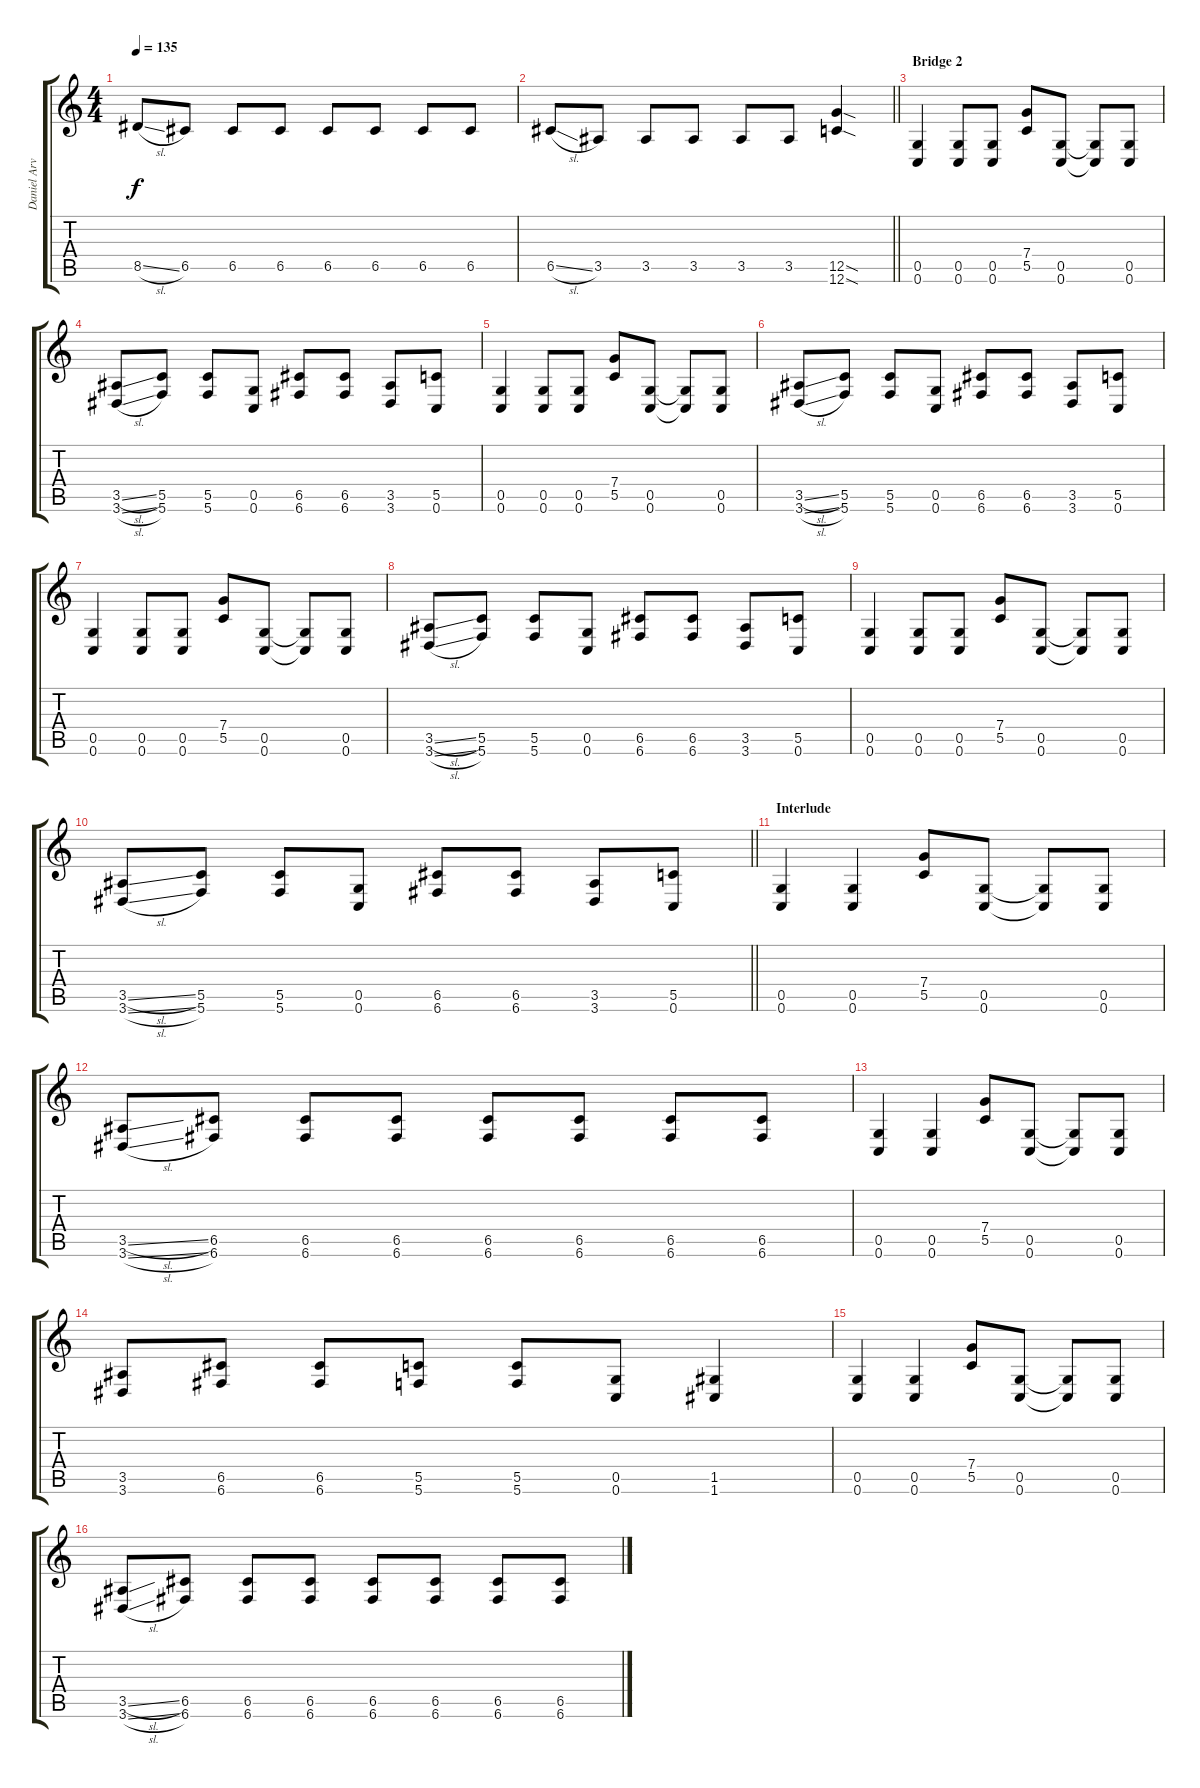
\track ("Daniel Arvidsson " "Daniel Arv") {instrument distortionguitar}
\staff {score tabs}
\tuning (D4 A3 F3 C3 G2 C2) {hide}
\ts (4 4)
\tempo 135
\clef g2
\ks c
8.5{sl}.8{dy f} 6.5.8 6.5.8 6.5.8 6.5.8 6.5.8 6.5.8 6.5.8 |
\barLineRight lightlight
6.5{sl}.8 3.5.8 3.5.8 3.5.8 3.5.8 3.5.8 (12.5{sod} 12.6{sod}).4 |
\section ("" "Bridge 2")
(0.5 0.6).4 (0.5 0.6).8 (0.5 0.6).8 (7.4 5.5).8 (0.5 0.6).8 (0.5{t} 0.6{t}).8 (0.5 0.6).8 |
(3.5{sl} 3.6{sl}).8 (5.5 5.6).8 (5.5 5.6).8 (0.5 0.6).8 (6.5 6.6).8 (6.5 6.6).8 (3.5 3.6).8 (5.5 0.6).8 |
(0.5 0.6).4 (0.5 0.6).8 (0.5 0.6).8 (7.4 5.5).8 (0.5 0.6).8 (0.5{t} 0.6{t}).8 (0.5 0.6).8 |
(3.5{sl} 3.6{sl}).8 (5.5 5.6).8 (5.5 5.6).8 (0.5 0.6).8 (6.5 6.6).8 (6.5 6.6).8 (3.5 3.6).8 (5.5 0.6).8 |
(0.5 0.6).4 (0.5 0.6).8 (0.5 0.6).8 (7.4 5.5).8 (0.5 0.6).8 (0.5{t} 0.6{t}).8 (0.5 0.6).8 |
(3.5{sl} 3.6{sl}).8 (5.5 5.6).8 (5.5 5.6).8 (0.5 0.6).8 (6.5 6.6).8 (6.5 6.6).8 (3.5 3.6).8 (5.5 0.6).8 |
(0.5 0.6).4 (0.5 0.6).8 (0.5 0.6).8 (7.4 5.5).8 (0.5 0.6).8 (0.5{t} 0.6{t}).8 (0.5 0.6).8 |
\barLineRight lightlight
(3.5{sl} 3.6{sl}).8 (5.5 5.6).8 (5.5 5.6).8 (0.5 0.6).8 (6.5 6.6).8 (6.5 6.6).8 (3.5 3.6).8 (5.5 0.6).8 |
\section ("" "Interlude")
(0.5 0.6).4 (0.5 0.6).4 (7.4 5.5).8 (0.5 0.6).8 (0.5{t} 0.6{t}).8 (0.5 0.6).8 |
(3.5{sl} 3.6{sl}).8 (6.5 6.6).8 (6.5 6.6).8 (6.5 6.6).8 (6.5 6.6).8 (6.5 6.6).8 (6.5 6.6).8 (6.5 6.6).8 |
(0.5 0.6).4 (0.5 0.6).4 (7.4 5.5).8 (0.5 0.6).8 (0.5{t} 0.6{t}).8 (0.5 0.6).8 |
(3.5 3.6).8 (6.5 6.6).8 (6.5 6.6).8 (5.5 5.6).8 (5.5 5.6).8 (0.5 0.6).8 (1.5 1.6).4 |
(0.5 0.6).4 (0.5 0.6).4 (7.4 5.5).8 (0.5 0.6).8 (0.5{t} 0.6{t}).8 (0.5 0.6).8 |
(3.5{sl} 3.6{sl}).8 (6.5 6.6).8 (6.5 6.6).8 (6.5 6.6).8 (6.5 6.6).8 (6.5 6.6).8 (6.5 6.6).8 (6.5 6.6).8
